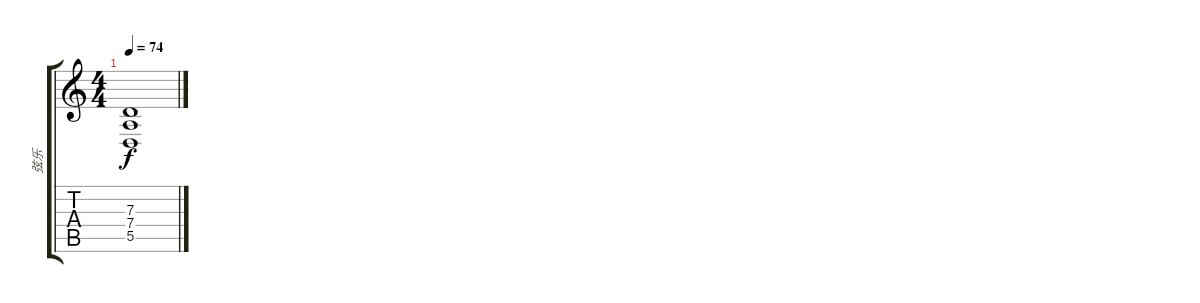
\track ("弦乐" "弦乐") {instrument tremolostrings}
\staff {score tabs}
\tuning (E4 B3 G3 D3 A2 E2) {hide}
\ts (4 4)
\tempo 74
\clef g2
\ks c
(7.3 7.4 5.5).1{dy f}
